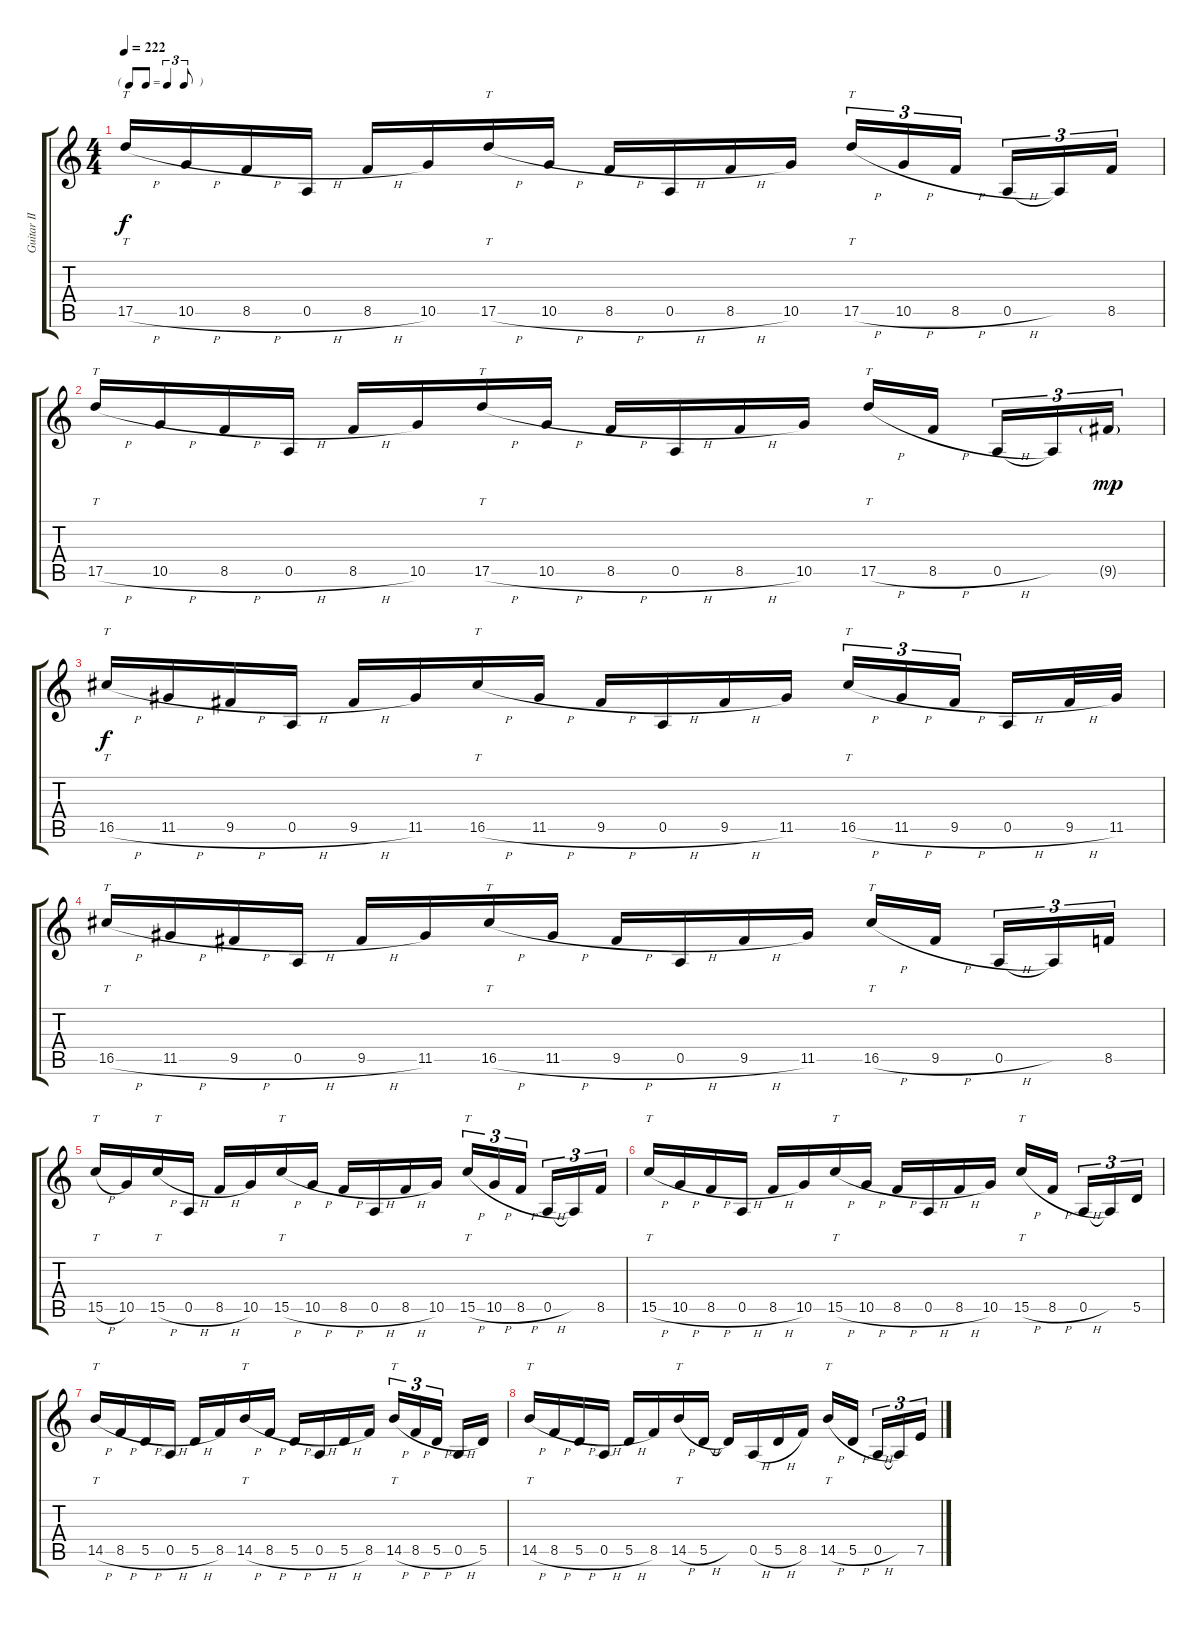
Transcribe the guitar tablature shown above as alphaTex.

\track ("Guitar II" "Guitar II") {instrument overdrivenguitar}
\staff {score tabs}
\tuning (E4 B3 G3 D3 A2 E2) {hide}
\ts (4 4)
\tf triplet8th
\tempo 222
\clef g2
\ks c
17.5{h}.16{tt dy f} 10.5{h}.16 8.5{h}.16 0.5{h}.16 8.5{h}.16 10.5.16 17.5{h}.16{tt} 10.5{h}.16 8.5{h}.16 0.5{h}.16 8.5{h}.16 10.5.16 17.5{h}.16{tt tu (3 2)} 10.5{h}.16{tu (3 2)} 8.5{h}.16{tu (3 2)} 0.5{h}.16{tu (3 2)} 0.5{t}.16{tu (3 2)} 8.5.16{tu (3 2)} |
17.5{h}.16{tt} 10.5{h}.16 8.5{h}.16 0.5{h}.16 8.5{h}.16 10.5.16 17.5{h}.16{tt} 10.5{h}.16 8.5{h}.16 0.5{h}.16 8.5{h}.16 10.5.16 17.5{h}.16{tt} 8.5{h}.16 0.5{h}.16{tu (3 2)} 0.5{t}.16{tu (3 2)} 9.5{g}.16{tu (3 2) dy mp} |
16.5{h}.16{tt dy f} 11.5{h}.16 9.5{h}.16 0.5{h}.16 9.5{h}.16 11.5.16 16.5{h}.16{tt} 11.5{h}.16 9.5{h}.16 0.5{h}.16 9.5{h}.16 11.5.16 16.5{h}.16{tt tu (3 2)} 11.5{h}.16{tu (3 2)} 9.5{h}.16{tu (3 2)} 0.5{h}.16 9.5{h}.32 11.5.32 |
16.5{h}.16{tt} 11.5{h}.16 9.5{h}.16 0.5{h}.16 9.5{h}.16 11.5.16 16.5{h}.16{tt} 11.5{h}.16 9.5{h}.16 0.5{h}.16 9.5{h}.16 11.5.16 16.5{h}.16{tt} 9.5{h}.16 0.5{h}.16{tu (3 2)} 0.5{t}.16{tu (3 2)} 8.5.16{tu (3 2)} |
15.5{h}.16{tt} 10.5.16 15.5{h}.16{tt} 0.5{h}.16 8.5{h}.16 10.5.16 15.5{h}.16{tt} 10.5{h}.16 8.5{h}.16 0.5{h}.16 8.5{h}.16 10.5.16 15.5{h}.16{tt tu (3 2)} 10.5{h}.16{tu (3 2)} 8.5{h}.16{tu (3 2)} 0.5{h}.16{tu (3 2)} 0.5{t}.16{tu (3 2)} 8.5.16{tu (3 2)} |
15.5{h}.16{tt} 10.5{h}.16 8.5{h}.16 0.5{h}.16 8.5{h}.16 10.5.16 15.5{h}.16{tt} 10.5{h}.16 8.5{h}.16 0.5{h}.16 8.5{h}.16 10.5.16 15.5{h}.16{tt} 8.5{h}.16 0.5{h}.16{tu (3 2)} 0.5{t}.16{tu (3 2)} 5.5.16{tu (3 2)} |
14.5{h}.16{tt} 8.5{h}.16 5.5{h}.16 0.5{h}.16 5.5{h}.16 8.5.16 14.5{h}.16{tt} 8.5{h}.16 5.5{h}.16 0.5{h}.16 5.5{h}.16 8.5.16 14.5{h}.16{tt tu (3 2)} 8.5{h}.16{tu (3 2)} 5.5{h}.16{tu (3 2)} 0.5{h}.16 5.5.16 |
14.5{h}.16{tt} 8.5{h}.16 5.5{h}.16 0.5{h}.16 5.5{h}.16 8.5.16 14.5{h}.16{tt} 5.5{h}.16 5.5{t}.16 0.5{h}.16 5.5{h}.16 8.5.16 14.5{h}.16{tt} 5.5{h}.16 0.5{h}.16{tu (3 2)} 0.5{t}.16{tu (3 2)} 7.5.16{tu (3 2)}
